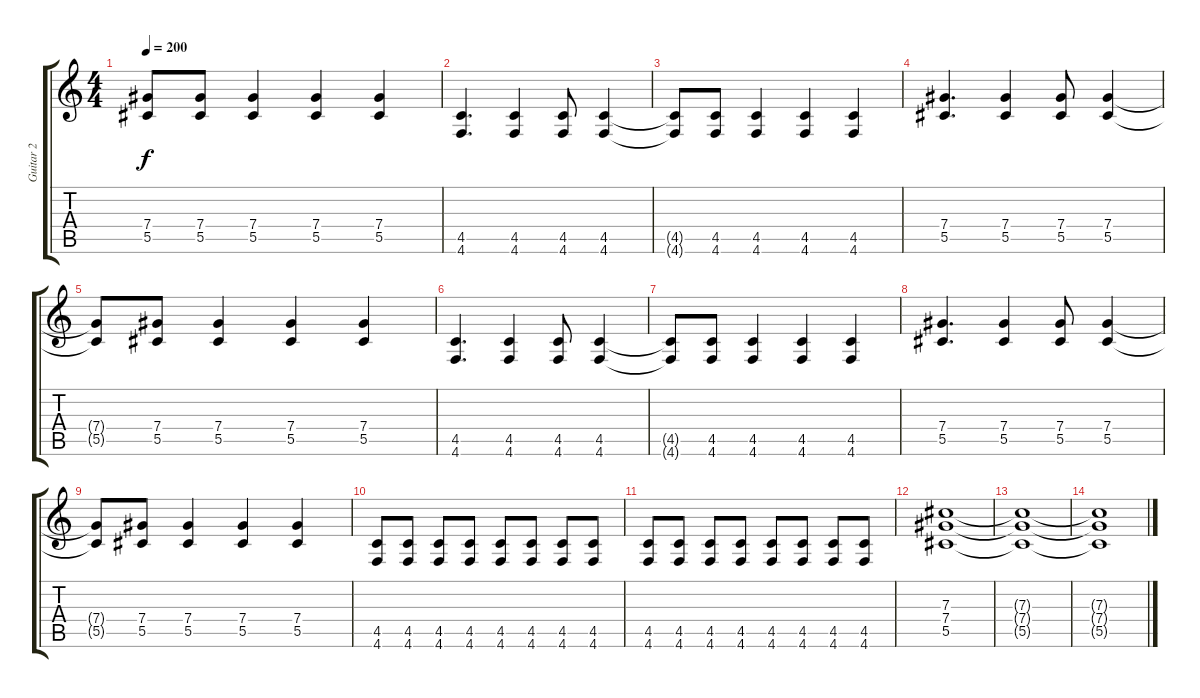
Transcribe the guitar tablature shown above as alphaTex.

\track ("Guitar 2" "Guitar 2") {instrument overdrivenguitar}
\staff {score tabs}
\tuning (Eb4 Bb3 Gb3 Db3 Ab2 Db2) {hide}
\ts (4 4)
\tempo 200
\clef g2
\ks c
(7.4{t} 5.5{t}).8{dy f} (7.4 5.5).8 (7.4 5.5).4 (7.4 5.5).4 (7.4 5.5).4 |
(4.5 4.6).4{d} (4.5 4.6).4 (4.5 4.6).8 (4.5 4.6).4 |
(4.5{t} 4.6{t}).8 (4.5 4.6).8 (4.5 4.6).4 (4.5 4.6).4 (4.5 4.6).4 |
(7.4 5.5).4{d} (7.4 5.5).4 (7.4 5.5).8 (7.4 5.5).4 |
(7.4{t} 5.5{t}).8 (7.4 5.5).8 (7.4 5.5).4 (7.4 5.5).4 (7.4 5.5).4 |
(4.5 4.6).4{d} (4.5 4.6).4 (4.5 4.6).8 (4.5 4.6).4 |
(4.5{t} 4.6{t}).8 (4.5 4.6).8 (4.5 4.6).4 (4.5 4.6).4 (4.5 4.6).4 |
(7.4 5.5).4{d} (7.4 5.5).4 (7.4 5.5).8 (7.4 5.5).4 |
(7.4{t} 5.5{t}).8 (7.4 5.5).8 (7.4 5.5).4 (7.4 5.5).4 (7.4 5.5).4 |
(4.5 4.6).8 (4.5 4.6).8 (4.5 4.6).8 (4.5 4.6).8 (4.5 4.6).8 (4.5 4.6).8 (4.5 4.6).8 (4.5 4.6).8 |
(4.5 4.6).8 (4.5 4.6).8 (4.5 4.6).8 (4.5 4.6).8 (4.5 4.6).8 (4.5 4.6).8 (4.5 4.6).8 (4.5 4.6).8 |
(7.3 7.4 5.5).1 |
(7.3{t} 7.4{t} 5.5{t}).1 |
(7.3{t} 7.4{t} 5.5{t}).1
